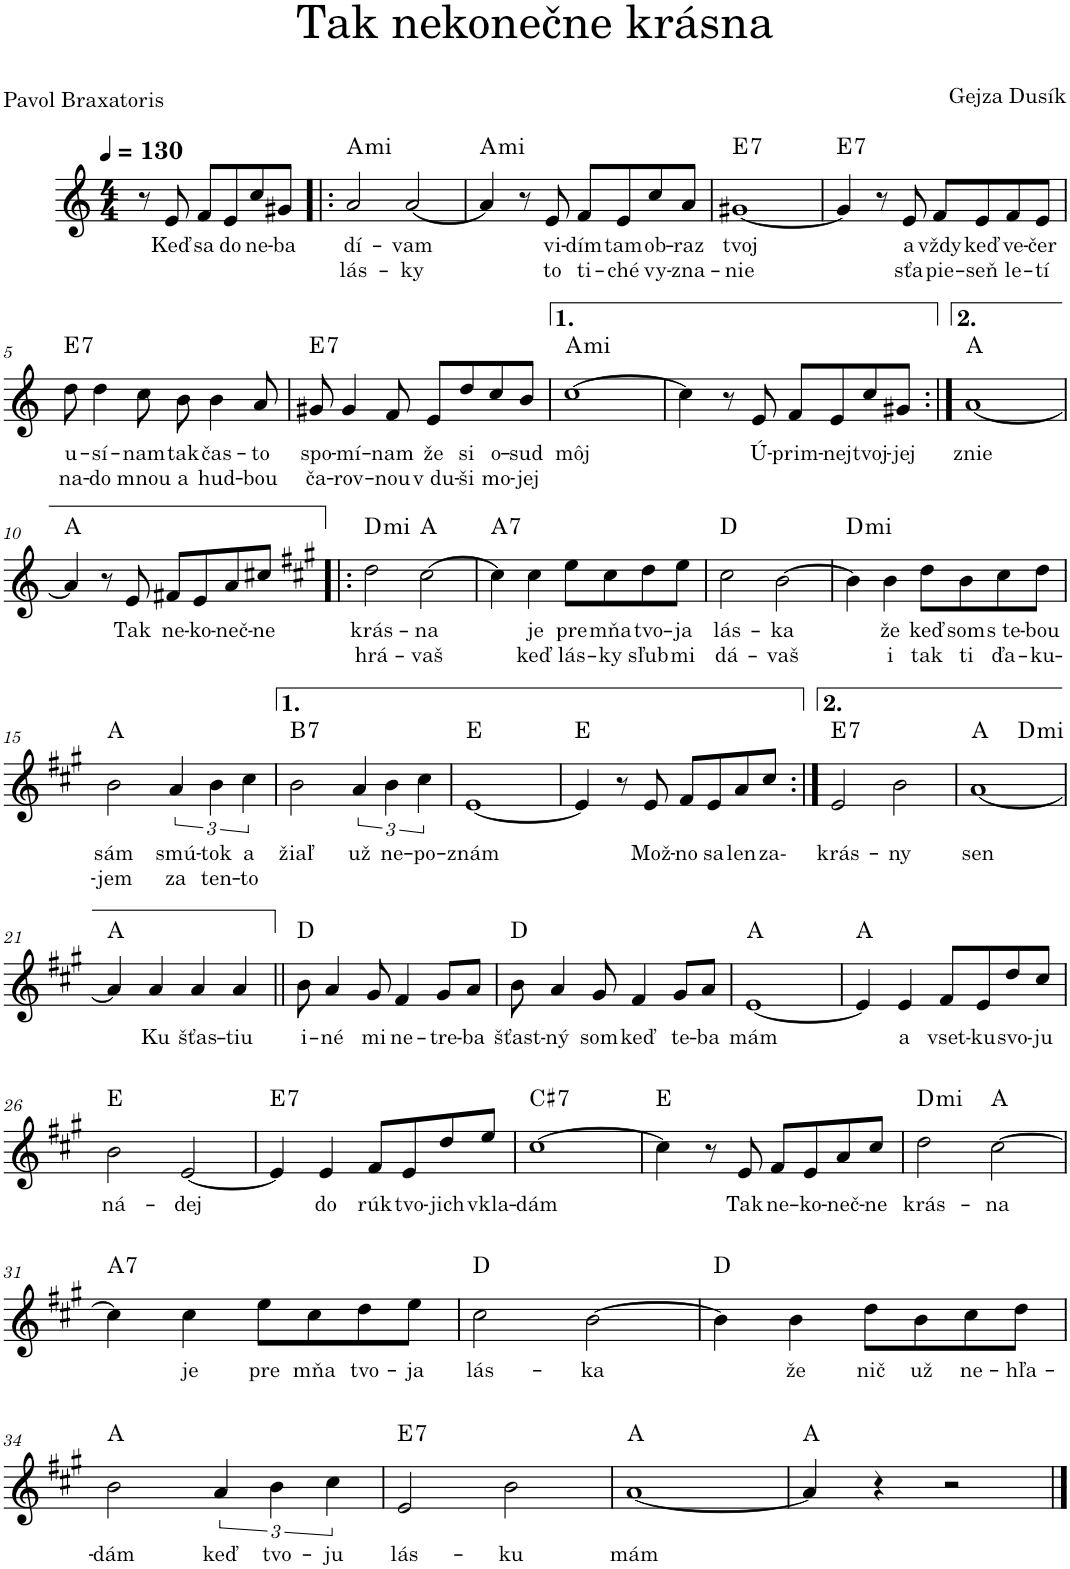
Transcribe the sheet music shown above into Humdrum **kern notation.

**kern	**text	**text	**harte
*part1	*part1	*part1	*part1
*staff1	*staff1	*staff1	*
*I"Piano	*	*	*
*I'Pno.	*	*	*
*clefG2	*	*	*
*k[]	*	*	*
*M4/4	*	*	*
*MM130	*	*	*
=	=	=	=
8r	.	.	.
!	!LO:LY:b	!	!
8e/	Keď	.	.
!	!LO:LY:b	!	!
8f/L	sa	.	.
!	!LO:LY:b	!	!
8e/	do	.	.
!	!LO:LY:b	!	!
8cc/	ne-	.	.
!	!LO:LY:b	!	!
8g#X/J	-ba	.	.
=1!|:	=1!|:	=1!|:	=1!|:
!	!LO:LY:b	!LO:LY:b	!LO:H:kt=mi
2a/	dí-	lás-	A:min
!	!LO:LY:b	!LO:LY:b	!
[2a/	-vam	-ky	.
=2	=2	=2	=2
!	!	!	!LO:H:kt=mi
4a/]	.	.	A:min
8r	.	.	.
!	!LO:LY:b	!LO:LY:b	!
8e/	vi-	to	.
!	!LO:LY:b	!LO:LY:b	!
8f/L	-dím	ti-	.
!	!LO:LY:b	!LO:LY:b	!
8e/	tam	-ché	.
!	!LO:LY:b	!LO:LY:b	!
8cc/	ob-	vy-	.
!	!LO:LY:b	!LO:LY:b	!
8a/J	-raz	-zna-	.
=3	=3	=3	=3
!	!LO:LY:b	!LO:LY:b	!LO:H:kt=7
[1g#X	tvoj	-nie	E:7
=4	=4	=4	=4
!	!	!	!LO:H:kt=7
4g#/]	.	.	E:7
8r	.	.	.
!	!LO:LY:b	!LO:LY:b	!
8e/	a	sťa	.
!	!LO:LY:b	!LO:LY:b	!
8f/L	vždy	pie-	.
!	!LO:LY:b	!LO:LY:b	!
8e/	keď	-seň	.
!	!LO:LY:b	!LO:LY:b	!
8f/	ve-	le-	.
!	!LO:LY:b	!LO:LY:b	!
8e/J	-čer	-tí	.
!!LO:LB:g=z
=5	=5	=5	=5
!	!LO:LY:b	!LO:LY:b	!LO:H:kt=7
8dd\	u-	na-	E:7
!	!LO:LY:b	!LO:LY:b	!
4dd\	-sí-	-do	.
!	!LO:LY:b	!LO:LY:b	!
8cc\	-nam	mnou	.
!	!LO:LY:b	!LO:LY:b	!
8b\	tak	a	.
!	!LO:LY:b	!LO:LY:b	!
4b\	čas-	hud-	.
!	!LO:LY:b	!LO:LY:b	!
8a/	-to	-bou	.
=6	=6	=6	=6
!	!LO:LY:b	!LO:LY:b	!LO:H:kt=7
8g#X/	spo-	ča-	E:7
!	!LO:LY:b	!LO:LY:b	!
4g#/	-mí-	-rov-	.
!	!LO:LY:b	!LO:LY:b	!
8f/	-nam	-nou	.
!	!LO:LY:b	!LO:LY:b	!
8e/L	že	v du-	.
!	!LO:LY:b	!LO:LY:b	!
8dd/	si	-ši	.
!	!LO:LY:b	!LO:LY:b	!
8cc/	o-	mo-	.
!	!LO:LY:b	!LO:LY:b	!
8b/J	-sud	-jej	.
=7	=7	=7	=7
!	!LO:LY:b	!	!LO:H:kt=mi
[1cc	môj	.	A:min
=8	=8	=8	=8
4cc\]	.	.	.
8r	.	.	.
!	!LO:LY:b	!	!
8e/	Ú-	.	.
!	!LO:LY:b	!	!
8f/L	-prim-	.	.
!	!LO:LY:b	!	!
8e/	-nej	.	.
!	!LO:LY:b	!	!
8cc/	tvoj-	.	.
!	!LO:LY:b	!	!
8g#X/J	-jej	.	.
=9:|!	=9:|!	=9:|!	=9:|!
!	!LO:LY:b	!	!
[1a	znie	.	A:maj
!!LO:LB:g=z
=10	=10	=10	=10
4a/]	.	.	A:maj
8r	.	.	.
!	!LO:LY:b	!	!
8e/	Tak	.	.
!	!LO:LY:b	!	!
8f#X/L	ne-	.	.
!	!LO:LY:b	!	!
8e/	-ko-	.	.
!	!LO:LY:b	!	!
8a/	-neč-	.	.
!	!LO:LY:b	!	!
8cc#X/J	-ne	.	.
=11!|:	=11!|:	=11!|:	=11!|:
*k[f#c#g#]	*	*	*
!	!LO:LY:b	!LO:LY:b	!LO:H:kt=mi
2dd\	krás-	hrá-	D:min
!	!LO:LY:b	!LO:LY:b	!
[2cc#\	-na	-vaš	A:maj
=12	=12	=12	=12
!	!	!	!LO:H:kt=7
4cc#\]	.	.	A:7
!	!LO:LY:b	!LO:LY:b	!
4cc#\	je	keď	.
!	!LO:LY:b	!LO:LY:b	!
8ee\L	pre	lás-	.
!	!LO:LY:b	!LO:LY:b	!
8cc#\	mňa	-ky	.
!	!LO:LY:b	!LO:LY:b	!
8dd\	tvo-	sľub	.
!	!LO:LY:b	!LO:LY:b	!
8ee\J	-ja	mi	.
=13	=13	=13	=13
!	!LO:LY:b	!LO:LY:b	!
2cc#\	lás-	dá-	D:maj
!	!LO:LY:b	!LO:LY:b	!
[2b\	-ka	-vaš	.
=14	=14	=14	=14
!	!	!	!LO:H:kt=mi
4b\]	.	.	D:min
!	!LO:LY:b	!LO:LY:b	!
4b\	že	i	.
!	!LO:LY:b	!LO:LY:b	!
8dd\L	keď	tak	.
!	!LO:LY:b	!LO:LY:b	!
8b\	som	ti	.
!	!LO:LY:b	!LO:LY:b	!
8cc#\	s te-	ďa-	.
!	!LO:LY:b	!LO:LY:b	!
8dd\J	-bou	-ku-	.
!!LO:LB:g=z
=15	=15	=15	=15
!	!LO:LY:b	!LO:LY:b	!
2b\	sám	-jem	A:maj
!	!LO:LY:b	!LO:LY:b	!
6a/	smú-	za	.
!	!LO:LY:b	!LO:LY:b	!
6b\	-tok	ten-	.
!	!LO:LY:b	!LO:LY:b	!
6cc#\	a	-to	.
=16	=16	=16	=16
!	!LO:LY:b	!	!LO:H:kt=7
2b\	žiaľ	.	B:7
!	!LO:LY:b	!	!
6a/	už	.	.
!	!LO:LY:b	!	!
6b\	ne-	.	.
!	!LO:LY:b	!	!
6cc#\	-po-	.	.
=17	=17	=17	=17
!	!LO:LY:b	!	!
[1e	-znám	.	E:maj
=18	=18	=18	=18
4e/]	.	.	E:maj
8r	.	.	.
!	!LO:LY:b	!	!
8e/	Mož-	.	.
!	!LO:LY:b	!	!
8f#/L	-no	.	.
!	!LO:LY:b	!	!
8e/	sa	.	.
!	!LO:LY:b	!	!
8a/	len	.	.
!	!LO:LY:b	!	!
8cc#/J	za-	.	.
=19:|!	=19:|!	=19:|!	=19:|!
!	!LO:LY:b	!	!LO:H:kt=7
2e/	krás-	.	E:7
!	!LO:LY:b	!	!
2b\	-ny	.	.
=20	=20	=20	=20
!	!LO:LY:b	!	!
*^	*	*	*
[1a	2ryy	sen	.	A:maj
!	!	!	!	!LO:H:kt=mi
.	2ryy	.	.	D:min
*v	*v	*	*	*
!!LO:LB:g=z
=21	=21	=21	=21
4a/]	.	.	A:maj
!	!LO:LY:b	!	!
4a/	Ku	.	.
!	!LO:LY:b	!	!
4a/	šťas-	.	.
!	!LO:LY:b	!	!
4a/	-tiu	.	.
=22||	=22||	=22||	=22||
!	!LO:LY:b	!	!
8b\	i-	.	D:maj
!	!LO:LY:b	!	!
4a/	-né	.	.
!	!LO:LY:b	!	!
8g#/	mi	.	.
!	!LO:LY:b	!	!
4f#/	ne-	.	.
!	!LO:LY:b	!	!
8g#/L	-tre-	.	.
!	!LO:LY:b	!	!
8a/J	-ba	.	.
=23	=23	=23	=23
!	!LO:LY:b	!	!
8b\	šťast-	.	D:maj
!	!LO:LY:b	!	!
4a/	-ný	.	.
!	!LO:LY:b	!	!
8g#/	som	.	.
!	!LO:LY:b	!	!
4f#/	keď	.	.
!	!LO:LY:b	!	!
8g#/L	te-	.	.
!	!LO:LY:b	!	!
8a/J	-ba	.	.
=24	=24	=24	=24
!	!LO:LY:b	!	!
[1e	mám	.	A:maj
=25	=25	=25	=25
4e/]	.	.	A:maj
!	!LO:LY:b	!	!
4e/	a	.	.
!	!LO:LY:b	!	!
8f#/L	vset-	.	.
!	!LO:LY:b	!	!
8e/	-ku	.	.
!	!LO:LY:b	!	!
8dd/	svo-	.	.
!	!LO:LY:b	!	!
8cc#/J	-ju	.	.
!!LO:LB:g=z
=26	=26	=26	=26
!	!LO:LY:b	!	!
2b\	ná-	.	E:maj
!	!LO:LY:b	!	!
[2e/	-dej	.	.
=27	=27	=27	=27
!	!	!	!LO:H:kt=7
4e/]	.	.	E:7
!	!LO:LY:b	!	!
4e/	do	.	.
!	!LO:LY:b	!	!
8f#/L	rúk	.	.
!	!LO:LY:b	!	!
8e/	tvo-	.	.
!	!LO:LY:b	!	!
8dd/	-jich	.	.
!	!LO:LY:b	!	!
8ee/J	vkla-	.	.
=28	=28	=28	=28
!	!LO:LY:b	!	!LO:H:kt=7
[1cc#	-dám	.	C#:7
=29	=29	=29	=29
4cc#\]	.	.	E:maj
8r	.	.	.
!	!LO:LY:b	!	!
8e/	Tak	.	.
!	!LO:LY:b	!	!
8f#/L	ne-	.	.
!	!LO:LY:b	!	!
8e/	-ko-	.	.
!	!LO:LY:b	!	!
8a/	-neč-	.	.
!	!LO:LY:b	!	!
8cc#/J	-ne	.	.
=30	=30	=30	=30
!	!LO:LY:b	!	!LO:H:kt=mi
2dd\	krás-	.	D:min
!	!LO:LY:b	!	!
[2cc#\	-na	.	A:maj
!!LO:LB:g=z
=31	=31	=31	=31
!	!	!	!LO:H:kt=7
4cc#\]	.	.	A:7
!	!LO:LY:b	!	!
4cc#\	je	.	.
!	!LO:LY:b	!	!
8ee\L	pre	.	.
!	!LO:LY:b	!	!
8cc#\	mňa	.	.
!	!LO:LY:b	!	!
8dd\	tvo-	.	.
!	!LO:LY:b	!	!
8ee\J	-ja	.	.
=32	=32	=32	=32
!	!LO:LY:b	!	!
2cc#\	lás-	.	D:maj
!	!LO:LY:b	!	!
[2b\	-ka	.	.
=33	=33	=33	=33
4b\]	.	.	D:maj
!	!LO:LY:b	!	!
4b\	že	.	.
!	!LO:LY:b	!	!
8dd\L	nič	.	.
!	!LO:LY:b	!	!
8b\	už	.	.
!	!LO:LY:b	!	!
8cc#\	ne-	.	.
!	!LO:LY:b	!	!
8dd\J	-hľa-	.	.
!!LO:LB:g=z
=34	=34	=34	=34
!	!LO:LY:b	!	!
2b\	-dám	.	A:maj
!	!LO:LY:b	!	!
6a/	keď	.	.
!	!LO:LY:b	!	!
6b\	tvo-	.	.
!	!LO:LY:b	!	!
6cc#\	-ju	.	.
=35	=35	=35	=35
!	!LO:LY:b	!	!LO:H:kt=7
2e/	lás-	.	E:7
!	!LO:LY:b	!	!
2b\	-ku	.	.
=36	=36	=36	=36
!	!LO:LY:b	!	!
[1a	mám	.	A:maj
=37	=37	=37	=37
4a/]	.	.	A:maj
4r	.	.	.
2r	.	.	.
==	==	==	==
*-	*-	*-	*-
